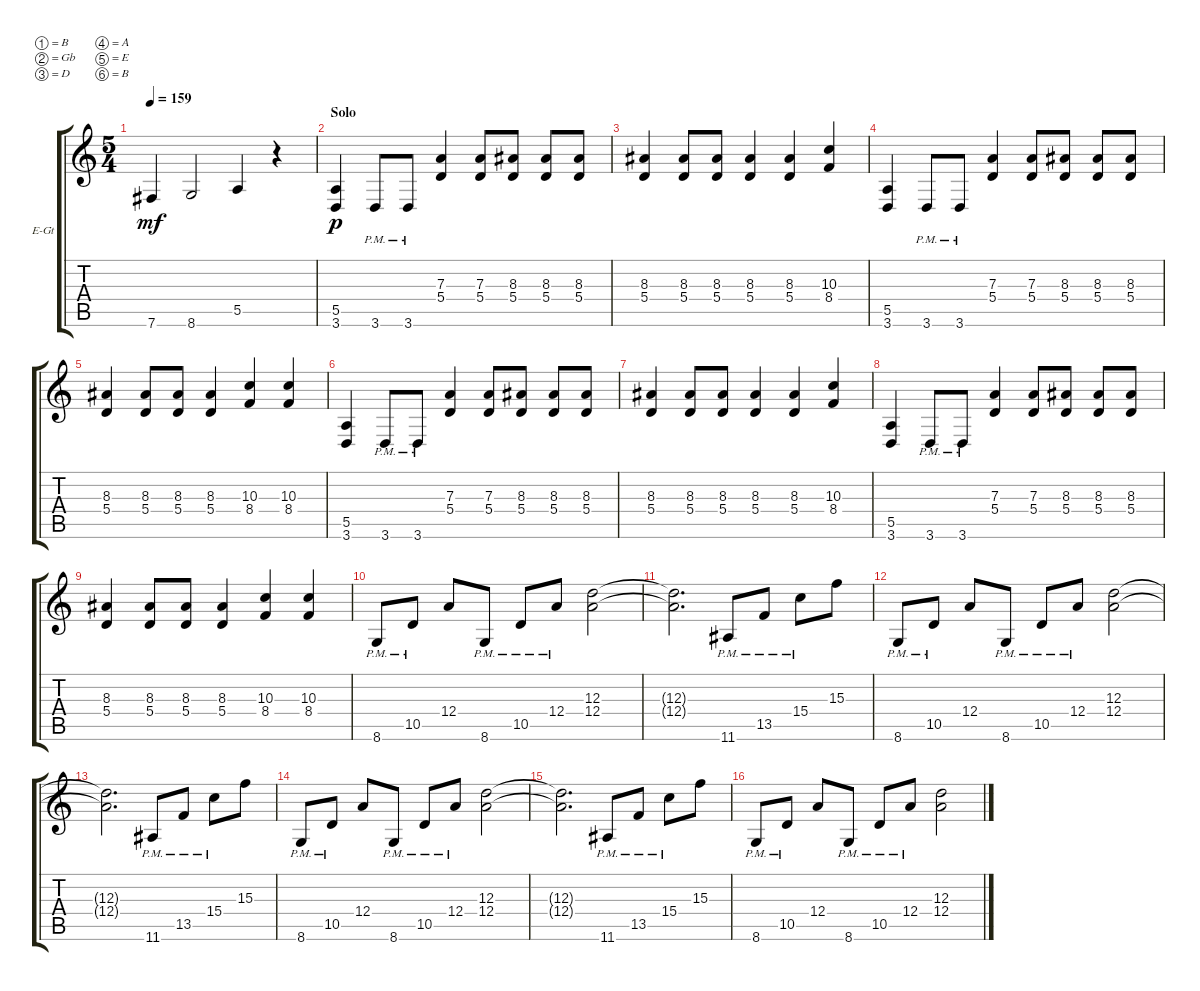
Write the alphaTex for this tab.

\bracketExtendMode groupsimilarinstruments
\firstSystemTrackNameOrientation horizontal
\otherSystemsTrackNameOrientation horizontal
\track ("Electric Guitar 1" "E-Gt") {instrument distortionguitar}
\staff {score tabs}
\tuning (B3 Gb3 D3 A2 E2 B1)
\ts (5 4)
\tempo 159
\clef g2
\ks c
7.6{t}.4{dy mf} 8.6.2 5.5.4 r.4 |
\section ("" "Solo")
(3.6 5.5).4{dy p} 3.6{pm}.8 3.6{pm}.8 (5.4 7.3).4 (5.4 7.3).8 (5.4 8.3).8 (5.4 8.3).8 (8.3 5.4).8 |
(8.3 5.4).4 (5.4 8.3).8 (5.4 8.3).8 (8.3 5.4).4 (5.4 8.3).4 (8.4 10.3).4 |
(3.6 5.5).4 3.6{pm}.8 3.6{pm}.8 (5.4 7.3).4 (5.4 7.3).8 (5.4 8.3).8 (5.4 8.3).8 (8.3 5.4).8 |
(8.3 5.4).4 (5.4 8.3).8 (5.4 8.3).8 (8.3 5.4).4 (8.4 10.3).4 (8.4 10.3).4 |
(3.6 5.5).4 3.6{pm}.8 3.6{pm}.8 (5.4 7.3).4 (5.4 7.3).8 (5.4 8.3).8 (5.4 8.3).8 (8.3 5.4).8 |
(8.3 5.4).4 (5.4 8.3).8 (5.4 8.3).8 (8.3 5.4).4 (5.4 8.3).4 (8.4 10.3).4 |
(3.6 5.5).4 3.6{pm}.8 3.6{pm}.8 (5.4 7.3).4 (5.4 7.3).8 (5.4 8.3).8 (5.4 8.3).8 (8.3 5.4).8 |
(8.3 5.4).4 (5.4 8.3).8 (5.4 8.3).8 (8.3 5.4).4 (8.4 10.3).4 (8.4 10.3).4 |
8.6{pm}.8 10.5{pm}.8 12.4.8 8.6{pm}.8 10.5{pm}.8 12.4{pm}.8 (12.3 12.4).2 |
(12.4{t} 12.3{t}).2{d} 11.6{pm}.8 13.5{pm}.8 15.4{pm}.8 15.3.8 |
8.6{pm}.8 10.5{pm}.8 12.4.8 8.6{pm}.8 10.5{pm}.8 12.4{pm}.8 (12.3 12.4).2 |
(12.4{t} 12.3{t}).2{d} 11.6{pm}.8 13.5{pm}.8 15.4{pm}.8 15.3.8 |
8.6{pm}.8 10.5{pm}.8 12.4.8 8.6{pm}.8 10.5{pm}.8 12.4{pm}.8 (12.3 12.4).2 |
(12.4{t} 12.3{t}).2{d} 11.6{pm}.8 13.5{pm}.8 15.4{pm}.8 15.3.8 |
8.6{pm}.8 10.5{pm}.8 12.4.8 8.6{pm}.8 10.5{pm}.8 12.4{pm}.8 (12.3 12.4).2
